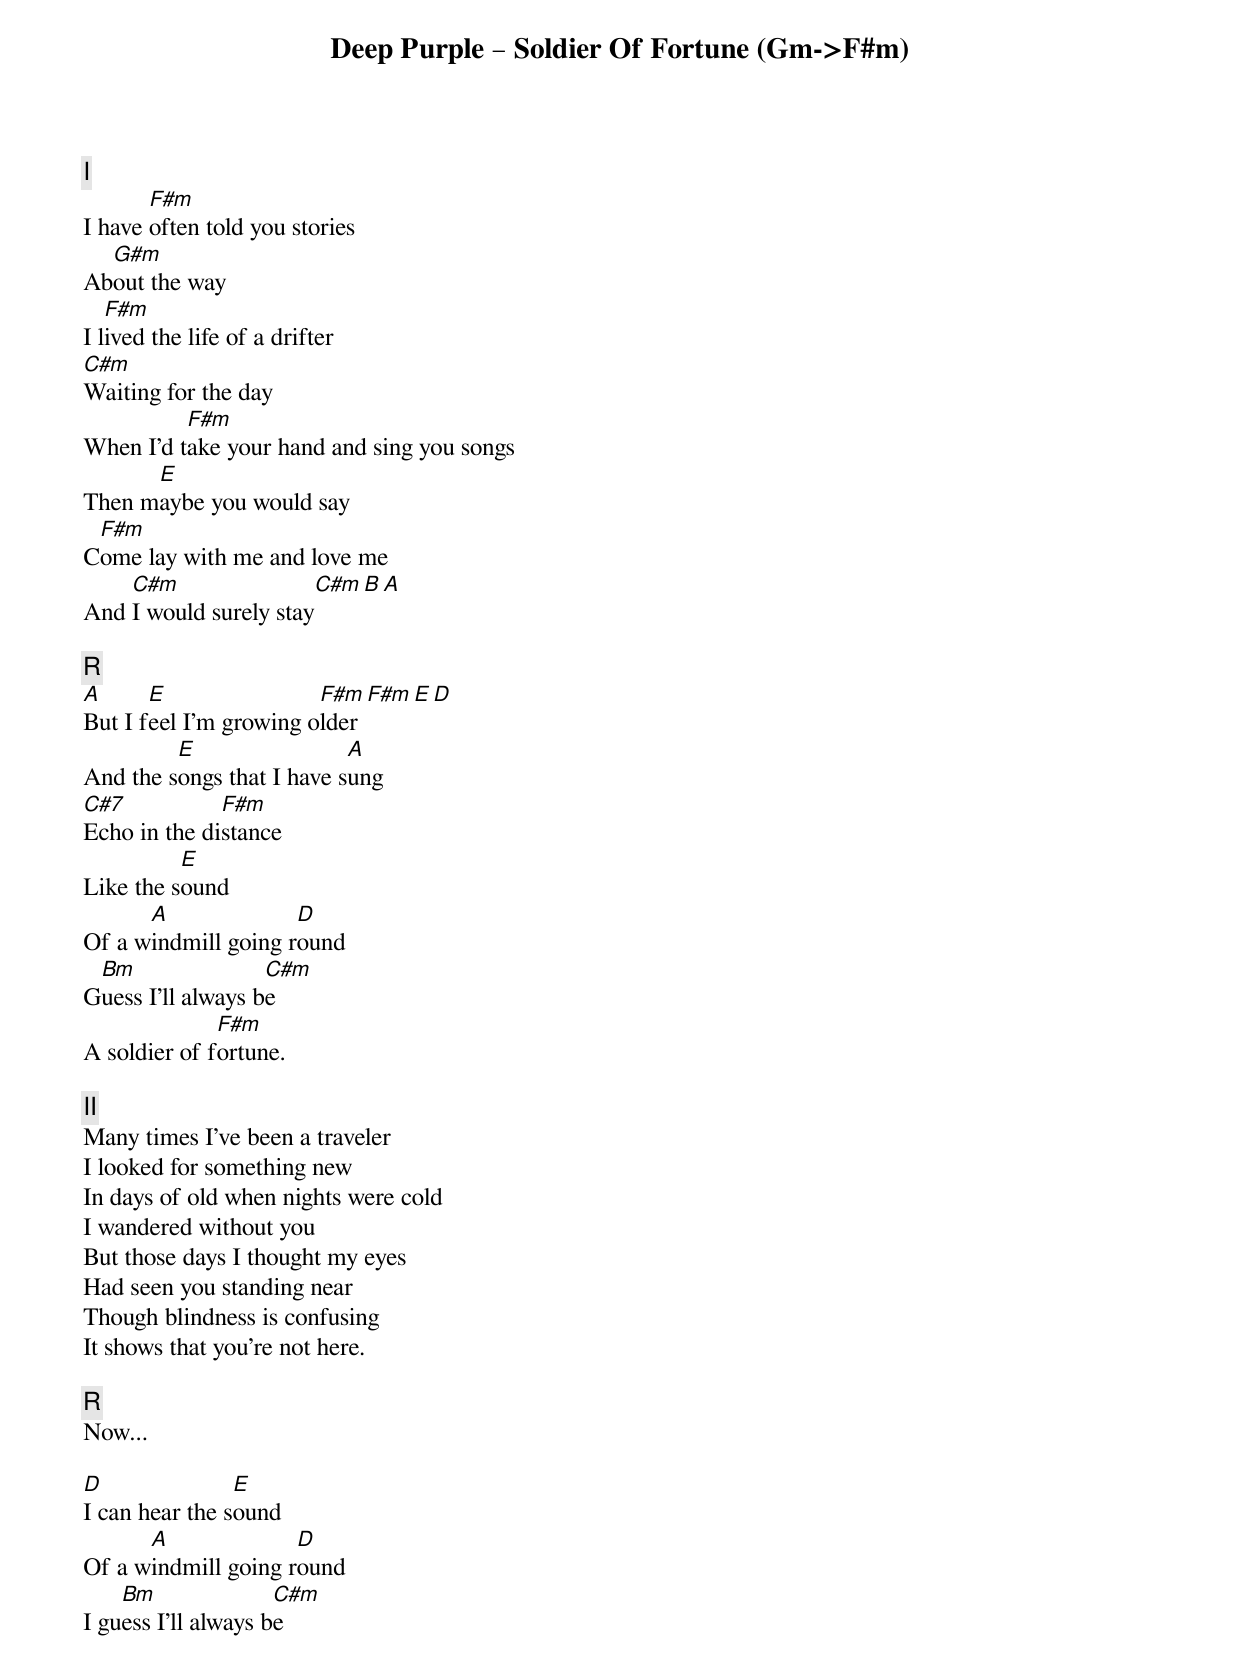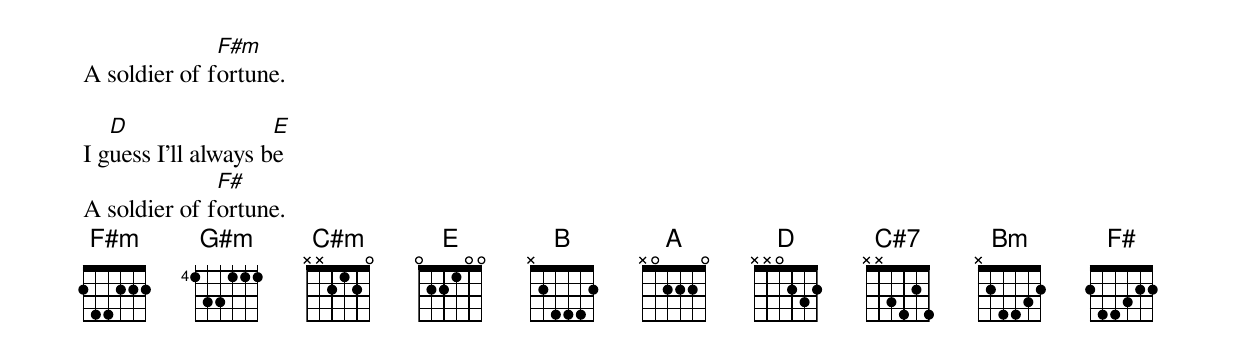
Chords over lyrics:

Deep Purple – Soldier Of Fortune (Gm->F#m)

[I]
       F#m
I have often told you stories
  G#m
About the way
   F#m
I lived the life of a drifter
C#m
Waiting for the day
          F#m
When I'd take your hand and sing you songs
      E
Then maybe you would say
 F#m
Come lay with me and love me
    C#m                  C#m B A
And I would surely stay

[R]
A      E                F#m F#m E D
But I feel I'm growing older
         E                 A
And the songs that I have sung
C#7           F#m
Echo in the distance
          E
Like the sound
      A              D
Of a windmill going round
 Bm                C#m
Guess I'll always be
              F#m
A soldier of fortune.

[II]
Many times I've been a traveler
I looked for something new
In days of old when nights were cold
I wandered without you
But those days I thought my eyes
Had seen you standing near
Though blindness is confusing
It shows that you're not here.

[R]
Now...

D               E
I can hear the sound
      A              D
Of a windmill going round
    Bm               C#m
I guess I'll always be
              F#m
A soldier of fortune.

   D                 E
I guess I'll always be
              F#
A soldier of fortune.
